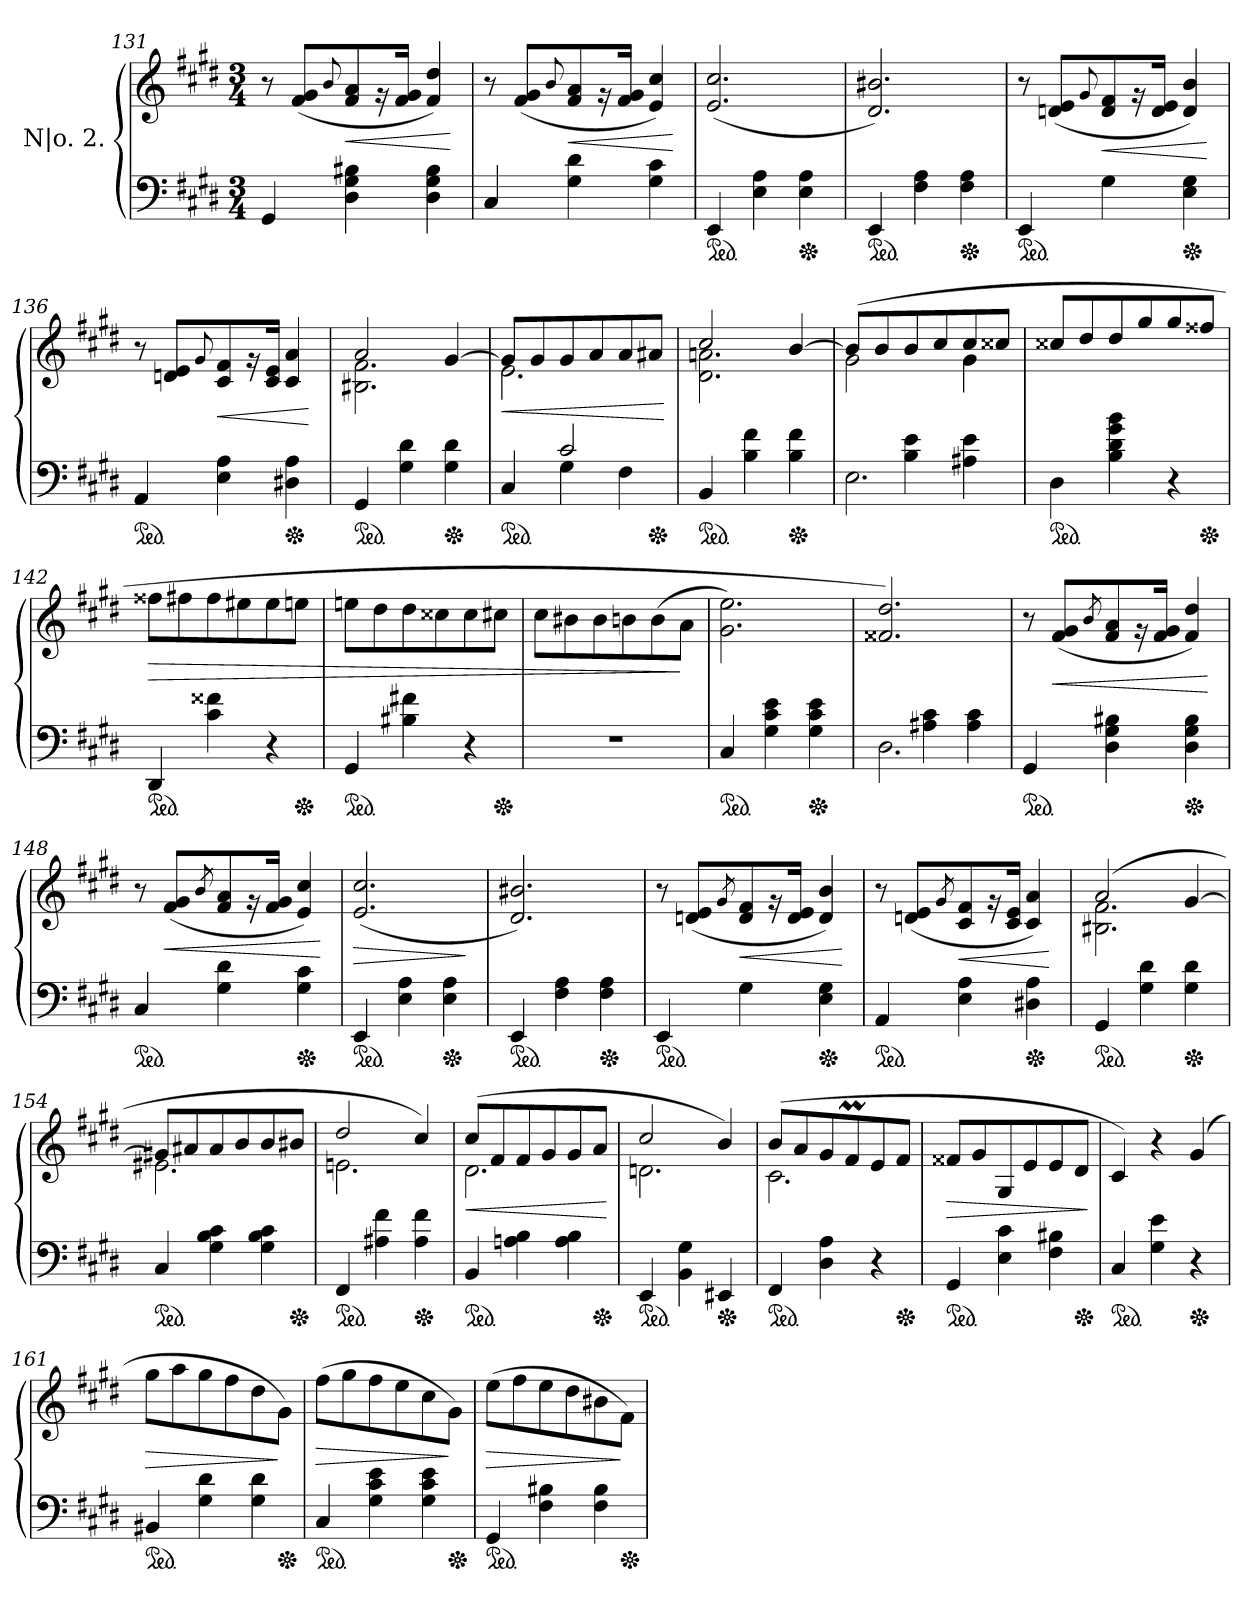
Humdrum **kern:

**kern	**kern	**dynam
*part1	*part1	*part1
*staff2	*staff1	*staff1/2
*I"N|o. 2.	*	*
*clefF4	*clefG2	*
*k[f#c#g#d#]	*k[f#c#g#d#]	*
*M3/4	*M3/4	*
=131	=131	=131
4GG#	8r	.
.	(<8f# 8g#L	.
.	8qqb/	.
4D# 4G# 4B#X	8f# 8a	<
.	16rg	.
.	16f# 16g#Jk	.
4D# 4G# 4B#	4f# 4dd#)	.
.	.	[
=132	=132	=132
4C#	8r	.
.	(<8f# 8g#L	.
.	8qqb/	.
4G# 4d#	8f# 8a	<
.	16rg	.
.	16f# 16g#Jk	.
4G# 4c#	4e 4cc#)	.
.	.	[
=133	=133	=133
*ped	*	*
4EE	(<2.e 2.cc#	.
4E 4A	.	.
*Xped	*	*
4E 4A	.	.
=134	=134	=134
*ped	*	*
4EE	2.d# 2.b#X)	.
4F# 4A	.	.
*Xped	*	*
4F# 4A	.	.
=135	=135	=135
*ped	*	*
4EE	8r	.
.	(<8dn 8eL	.
.	8qqg#/	.
4G#	8d 8f#	<
.	16rg	.
.	16d 16eJk	.
*Xped	*	*
4E 4G#	4d 4b)	.
.	.	[
=136	=136	=136
*ped	*	*
4AA	8r	.
.	8dn 8eL	.
.	8qqg#/	.
4E 4A	8c# 8f#	<
.	16rg	.
.	16c# 16eJk	.
*Xped	*	*
4D#X 4A	4c# 4a	.
.	.	[
=137	=137	=137
*	*^	*
*ped	*	*	*
4GG#	2a	2.B#X 2.f#	.
4G# 4d#	.	.	.
*Xped	*	*	*
4G# 4d#	[4g#	.	.
=138	=138	=138	=138
*^	*	*	*
*ped	*	*	*	*
4C#	4ryy	8g#L]	2.e	<
.	.	8g#	.	.
2c#	4G#	8g#	.	.
.	.	8a	.	.
.	4F#	8a	.	.
*Xped	*	*	*	*
.	.	8a#XJ	.	.
*v	*v	*	*	*
*	*v	*v	*
.	.	[
=139	=139	=139
*	*^	*
*ped	*	*	*
4BB	2cc#	2.d# 2.an	.
4B 4f#	.	.	.
*Xped	*	*	*
4B 4f#	[4b	.	.
=140	=140	=140	=140
*^	*	*	*
4ryy	2.E	(>8bL]	2g#	.
.	.	8b	.	.
4B\ 4e\	.	8b	.	.
.	.	8cc#	.	.
4A#X\ 4e\	.	8cc#	4g#	.
.	.	8cc##XJ	.	.
*v	*v	*	*	*
*	*v	*v	*
=141	=141	=141
*ped	*	*
4D#	8cc##X/L	.
.	8dd#	.
4B\ 4d#\ 4g#\ 4b\	8dd#	.
.	8gg#	.
4r	8gg#	.
*Xped	*	*
.	8ff##XJ	.
=142	=142	=142
*ped	*	*
4DD#	8ff##XL	>
.	8ff#X	.
4c# 4f##X	8ff#	.
.	8ee#X	.
4r	8ee#	.
*Xped	*	*
.	8eenJ	.
=143	=143	=143
*ped	*	*
4GG#	8eenL	.
.	8dd#	.
4B#X 4f#X	8dd#	.
.	8cc##X	.
4r	8cc##	.
*Xped	*	*
.	8cc#XJ	.
=144	=144	=144
2.r	8cc#L	.
.	8b#X	.
.	8b#	.
.	8bn	.
.	(>8b	.
.	8aJ	]
=145	=145	=145
*ped	*	*
4C#	2.g# 2.ee)	.
4G# 4c# 4e	.	.
*Xped	*	*
4G# 4c# 4e	.	.
=146	=146	=146
*^	*	*
4ryy	2.D#	2.f##X 2.dd#)	.
4A#X\ 4c#\	.	.	.
4A#\ 4c#\	.	.	.
*v	*v	*	*
=147	=147	=147
*ped	*	*
4GG#	8r	.
.	(<8f# 8g#L	<
.	8qb/	.
4D# 4G# 4B#X	8f# 8a	.
.	16rg	.
.	16f# 16g#Jk	.
*Xped	*	*
4D# 4G# 4B#	4f# 4dd#)	.
.	.	[
=148	=148	=148
*ped	*	*
4C#	8r	.
.	(<8f# 8g#L	<
.	8qb/	.
4G# 4d#	8f# 8a	.
.	16rg	.
.	16f# 16g#Jk	.
*Xped	*	*
4G# 4c#	4e 4cc#)	.
.	.	[
=149	=149	=149
*ped	*	*
4EE	(<2.e 2.cc#	>
4E 4A	.	.
*Xped	*	*
4E 4A	.	.
.	.	]
=150	=150	=150
*ped	*	*
4EE	2.d# 2.b#X)	.
4F# 4A	.	.
*Xped	*	*
4F# 4A	.	.
=151	=151	=151
*ped	*	*
4EE	8r	.
.	(<8dn 8eL	.
.	8qg#/	.
4G#	8d 8f#	<
.	16rg	.
.	16d 16eJk	.
*Xped	*	*
4E 4G#	4d 4b)	.
.	.	[
=152	=152	=152
*ped	*	*
4AA	8r	.
.	(<8dn 8eL	.
.	8qg#/	.
4E 4A	8c# 8f#	<
.	16rg	.
.	16c# 16eJk	.
*Xped	*	*
4D#X 4A	4c# 4a)	.
.	.	[
=153	=153	=153
*	*^	*
*ped	*	*	*
4GG#	(>2a	2.B#X 2.f#	.
4G# 4d#	.	.	.
*Xped	*	*	*
4G# 4d#	[4g#	.	.
=154	=154	=154	=154
*ped	*	*	*
4C#	8g#XL]	2.e#X	.
.	8a#X	.	.
4G# 4B 4c#	8a#	.	.
.	8b	.	.
4G# 4B 4c#	8b	.	.
*Xped	*	*	*
.	8b#XJ	.	.
=155	=155	=155	=155
*ped	*	*	*
4FF#	2dd#	2.en	.
4A#X\ 4f#\	.	.	.
*Xped	*	*	*
4A#\ 4f#\	4cc#)	.	.
=156	=156	=156	=156
*ped	*	*	*
4BB	(>8cc#L	2.d#	<
.	8f#	.	.
4An 4B	8f#	.	.
.	8g#	.	.
4A 4B	8g#	.	.
*Xped	*	*	*
.	8aJ	.	.
*	*v	*v	*
.	.	[
=157	=157	=157
*	*^	*
*ped	*	*	*
4EE	2cc#	2.dn	.
4BB 4G#	.	.	.
*Xped	*	*	*
4EE#X	4b)	.	.
=158	=158	=158	=158
*ped	*	*	*
4FF#	(>8bL	2.c#	.
.	8a	.	.
4D# 4A	8g#	.	.
.	8f#M	.	.
4r	8e	.	.
*Xped	*	*	*
.	8f#J	.	.
*	*v	*v	*
=159	=159	=159
*ped	*	*
4GG#	8f##XL	>
.	8g#	.
4E\ 4c#\	8G#/	.
.	8e	.
4F# 4B#X	8e	.
*Xped	*	*
.	8d#J	.
.	.	]
=160	=160	=160
*ped	*	*
4C#	4c#)	.
4G# 4e	4r	.
*Xped	*	*
4r	(>4g#	.
=161	=161	=161
*ped	*	*
4BB#X	8gg#L	>
.	8aa	.
4G# 4d#	8gg#	.
.	8ff#	.
4G# 4d#	8dd#	.
*Xped	*	*
.	8g#J)	]
=162	=162	=162
*ped	*	*
4C#	(>8ff#L	>
.	8gg#	.
4G# 4c# 4e	8ff#	.
.	8ee	.
4G# 4c# 4e	8cc#	.
*Xped	*	*
.	8g#J)	]
=163	=163	=163
*ped	*	*
4GG#	(>8eeL	>
.	8ff#	.
4F# 4B#X	8ee	.
.	8dd#	.
4F# 4B#	8b#X	.
*Xped	*	*
.	8f#J)	]
=	=	=
*-	*-	*-
